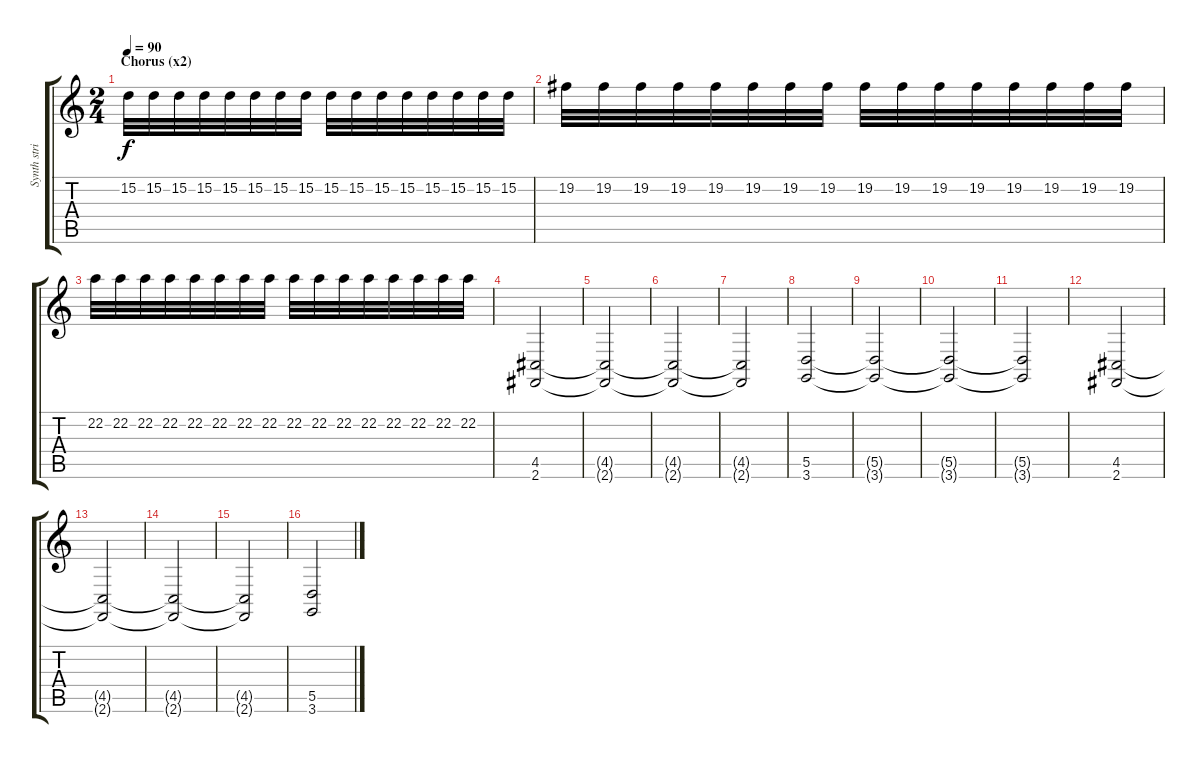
\track ("Synth string" "Synth stri") {instrument synthstrings1}
\staff {score tabs}
\tuning (E4 B3 G3 D3 A2 E2) {hide}
\ts (2 4)
\section ("" "Chorus (x2)")
\tempo 90
\clef g2
\ks c
15.2.32{dy f} 15.2.32 15.2.32 15.2.32 15.2.32 15.2.32 15.2.32 15.2.32 15.2.32 15.2.32 15.2.32 15.2.32 15.2.32 15.2.32 15.2.32 15.2.32 |
19.2.32 19.2.32 19.2.32 19.2.32 19.2.32 19.2.32 19.2.32 19.2.32 19.2.32 19.2.32 19.2.32 19.2.32 19.2.32 19.2.32 19.2.32 19.2.32 |
22.2.32 22.2.32 22.2.32 22.2.32 22.2.32 22.2.32 22.2.32 22.2.32 22.2.32 22.2.32 22.2.32 22.2.32 22.2.32 22.2.32 22.2.32 22.2.32 |
(4.5 2.6).2 |
(4.5{t} 2.6{t}).2 |
(4.5{t} 2.6{t}).2 |
(4.5{t} 2.6{t}).2 |
(5.5 3.6).2 |
(5.5{t} 3.6{t}).2 |
(5.5{t} 3.6{t}).2 |
(5.5{t} 3.6{t}).2 |
(4.5 2.6).2 |
(4.5{t} 2.6{t}).2 |
(4.5{t} 2.6{t}).2 |
(4.5{t} 2.6{t}).2 |
(5.5 3.6).2
